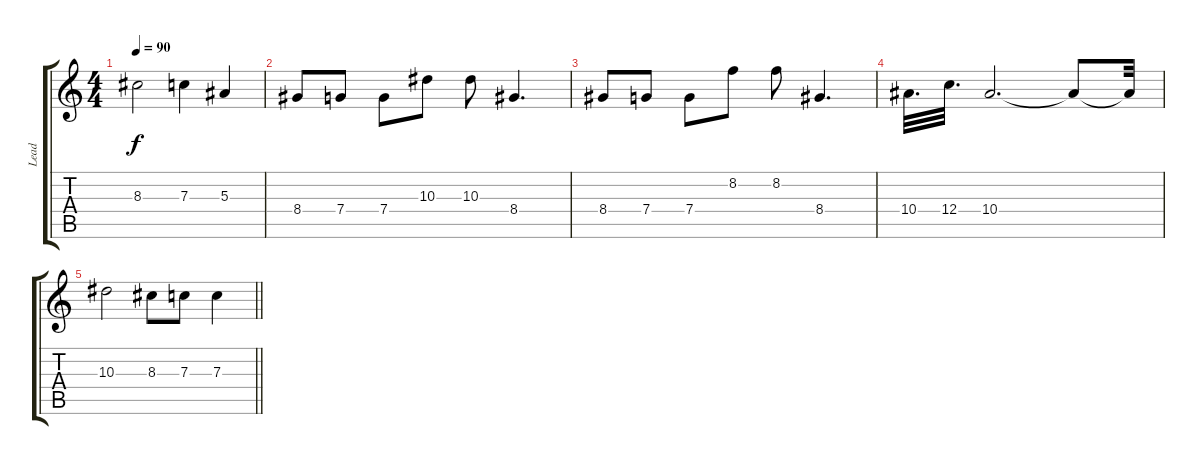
\track ("Lead" "Lead") {instrument distortionguitar}
\staff {score tabs}
\tuning (D4 A3 F3 C3 G2 C2) {hide}
\ts (4 4)
\tempo 90
\clef g2
\ks c
8.3.2{dy f} 7.3.4 5.3.4 |
8.4.8 7.4.8 7.4.8 10.3.8 10.3.8 8.4.4{d} |
8.4.8 7.4.8 7.4.8 8.2.8 8.2.8 8.4.4{d} |
10.4.32{d} 12.4.32{d} 10.4.2{d} 10.4{t}.8 10.4{t}.32 |
\barLineRight lightlight
10.3.2 8.3.8 7.3.8 7.3.4
